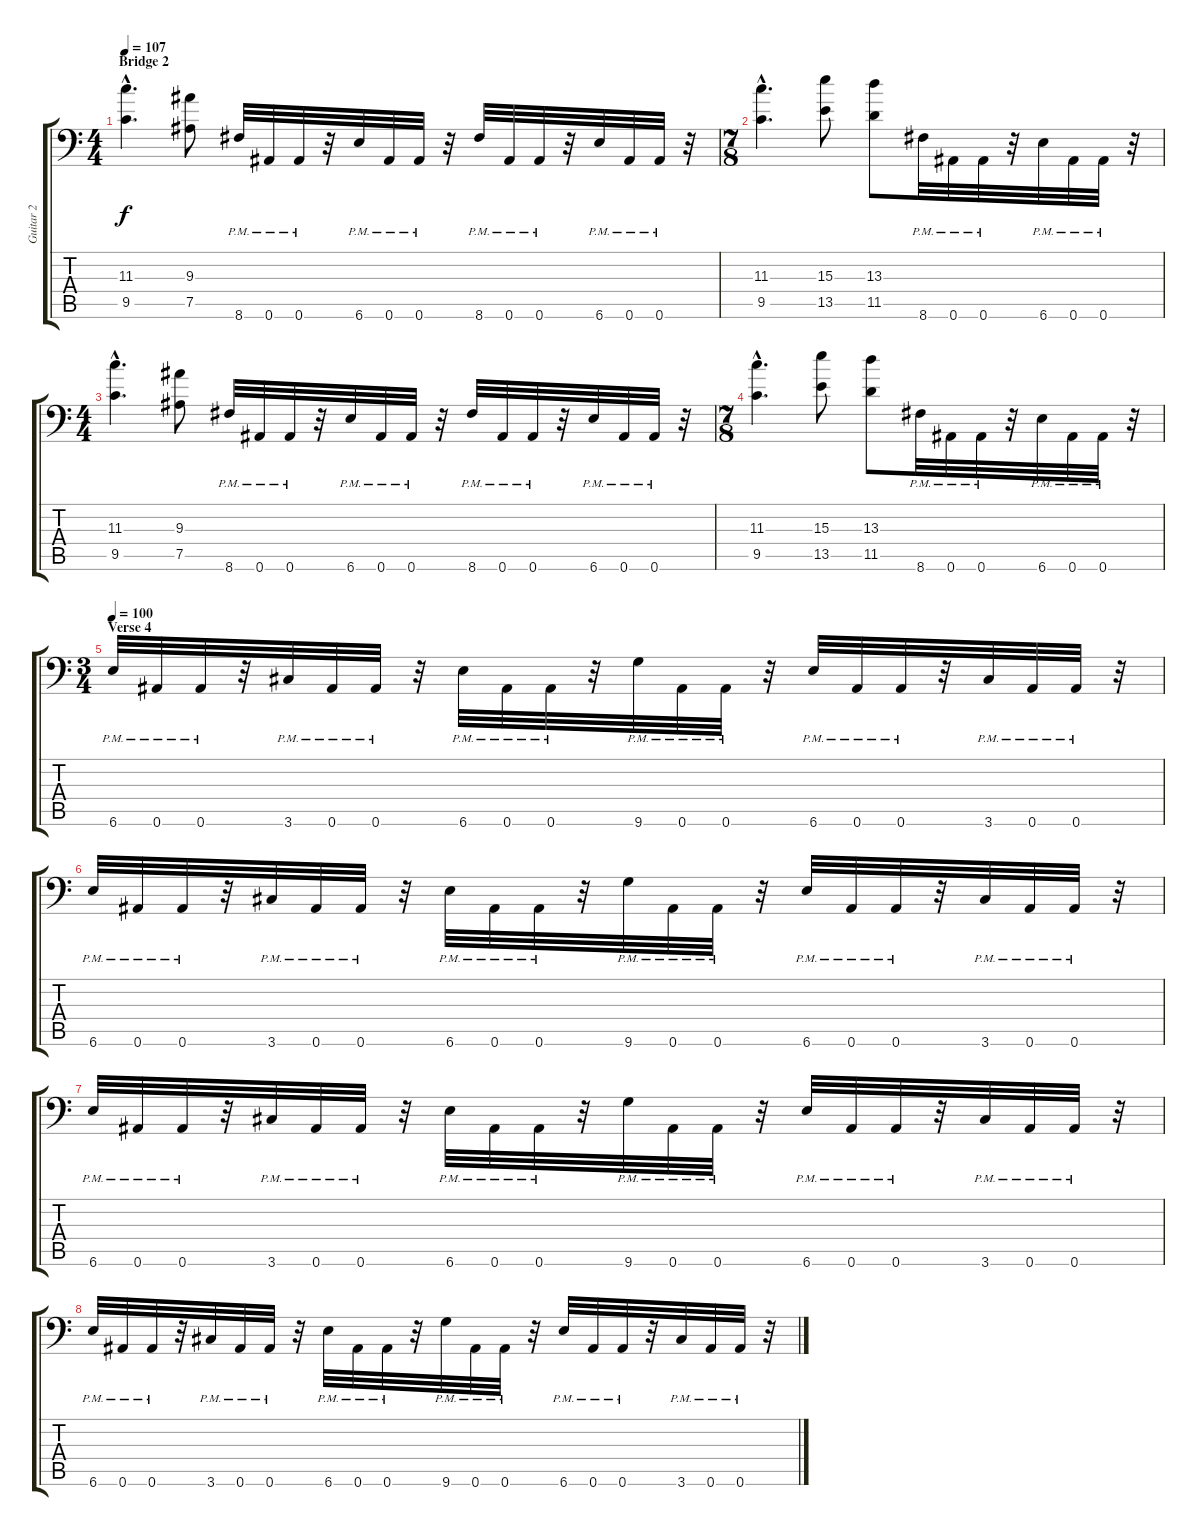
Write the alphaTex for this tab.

\track ("Guitar 2" "Guitar 2") {instrument distortionguitar}
\staff {score tabs}
\tuning (Bb3 F3 Db3 Ab2 Eb2 Bb1) {hide}
\ts (4 4)
\section ("" "Bridge 2")
\tempo 107
\clef f4
\ks c
(11.3{hac} 9.5{hac}).4{d dy f} (9.3 7.5).8 8.6{pm}.32 0.6{pm}.32 0.6{pm}.32 r.32 6.6{pm}.32 0.6{pm}.32 0.6{pm}.32 r.32 8.6{pm}.32 0.6{pm}.32 0.6{pm}.32 r.32 6.6{pm}.32 0.6{pm}.32 0.6{pm}.32 r.32 |
\ts (7 8)
(11.3{hac} 9.5{hac}).4{d} (15.3 13.5).8 (13.3 11.5).8 8.6{pm}.32 0.6{pm}.32 0.6{pm}.32 r.32 6.6{pm}.32 0.6{pm}.32 0.6{pm}.32 r.32 |
\ts (4 4)
(11.3{hac} 9.5{hac}).4{d} (9.3 7.5).8 8.6{pm}.32 0.6{pm}.32 0.6{pm}.32 r.32 6.6{pm}.32 0.6{pm}.32 0.6{pm}.32 r.32 8.6{pm}.32 0.6{pm}.32 0.6{pm}.32 r.32 6.6{pm}.32 0.6{pm}.32 0.6{pm}.32 r.32 |
\ts (7 8)
(11.3{hac} 9.5{hac}).4{d} (15.3 13.5).8 (13.3 11.5).8 8.6{pm}.32 0.6{pm}.32 0.6{pm}.32 r.32 6.6{pm}.32 0.6{pm}.32 0.6{pm}.32 r.32 |
\ts (3 4)
\section ("" "Verse 4")
\tempo 100
6.6{pm}.32 0.6{pm}.32 0.6{pm}.32 r.32 3.6{pm}.32 0.6{pm}.32 0.6{pm}.32 r.32 6.6{pm}.32 0.6{pm}.32 0.6{pm}.32 r.32 9.6{pm}.32 0.6{pm}.32 0.6{pm}.32 r.32 6.6{pm}.32 0.6{pm}.32 0.6{pm}.32 r.32 3.6{pm}.32 0.6{pm}.32 0.6{pm}.32 r.32 |
6.6{pm}.32 0.6{pm}.32 0.6{pm}.32 r.32 3.6{pm}.32 0.6{pm}.32 0.6{pm}.32 r.32 6.6{pm}.32 0.6{pm}.32 0.6{pm}.32 r.32 9.6{pm}.32 0.6{pm}.32 0.6{pm}.32 r.32 6.6{pm}.32 0.6{pm}.32 0.6{pm}.32 r.32 3.6{pm}.32 0.6{pm}.32 0.6{pm}.32 r.32 |
6.6{pm}.32 0.6{pm}.32 0.6{pm}.32 r.32 3.6{pm}.32 0.6{pm}.32 0.6{pm}.32 r.32 6.6{pm}.32 0.6{pm}.32 0.6{pm}.32 r.32 9.6{pm}.32 0.6{pm}.32 0.6{pm}.32 r.32 6.6{pm}.32 0.6{pm}.32 0.6{pm}.32 r.32 3.6{pm}.32 0.6{pm}.32 0.6{pm}.32 r.32 |
6.6{pm}.32 0.6{pm}.32 0.6{pm}.32 r.32 3.6{pm}.32 0.6{pm}.32 0.6{pm}.32 r.32 6.6{pm}.32 0.6{pm}.32 0.6{pm}.32 r.32 9.6{pm}.32 0.6{pm}.32 0.6{pm}.32 r.32 6.6{pm}.32 0.6{pm}.32 0.6{pm}.32 r.32 3.6{pm}.32 0.6{pm}.32 0.6{pm}.32 r.32
